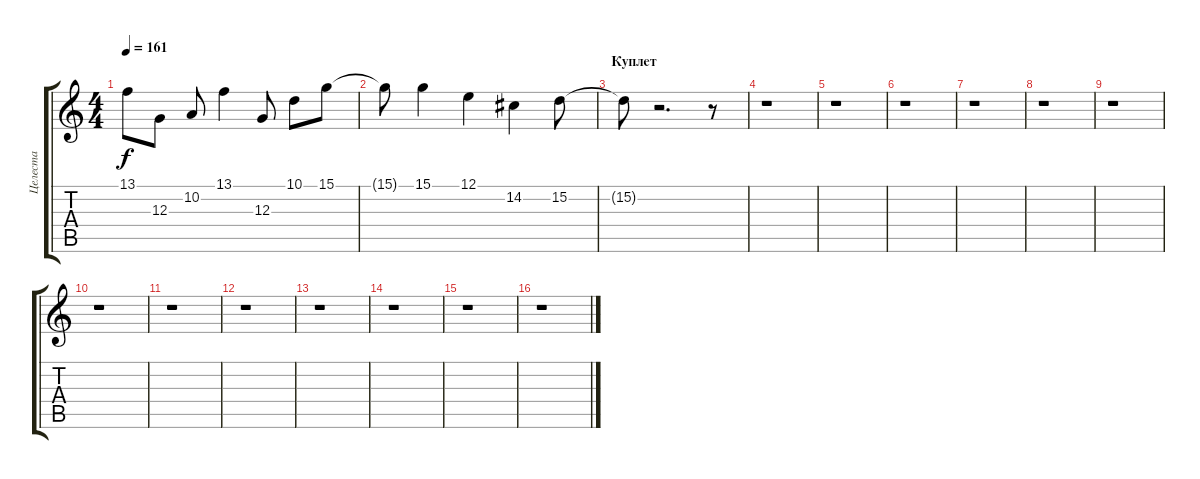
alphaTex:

\track ("Целеста" "Целеста") {instrument celesta}
\staff {score tabs}
\tuning (E4 B3 G3 D3 A2 E2) {hide}
\ts (4 4)
\tempo 161
\clef g2
\ks c
13.1{t}.8{dy f} 12.3.8 10.2.8 13.1.4 12.3.8 10.1.8 15.1.8 |
15.1{t}.8 15.1.4 12.1.4 14.2.4 15.2.8 |
\section ("" "Куплет")
15.2{t}.8 r.2{d} r.8 |
r.1 |
r.1 |
r.1 |
r.1 |
r.1 |
r.1 |
r.1 |
r.1 |
r.1 |
r.1 |
r.1 |
r.1 |
r.1
